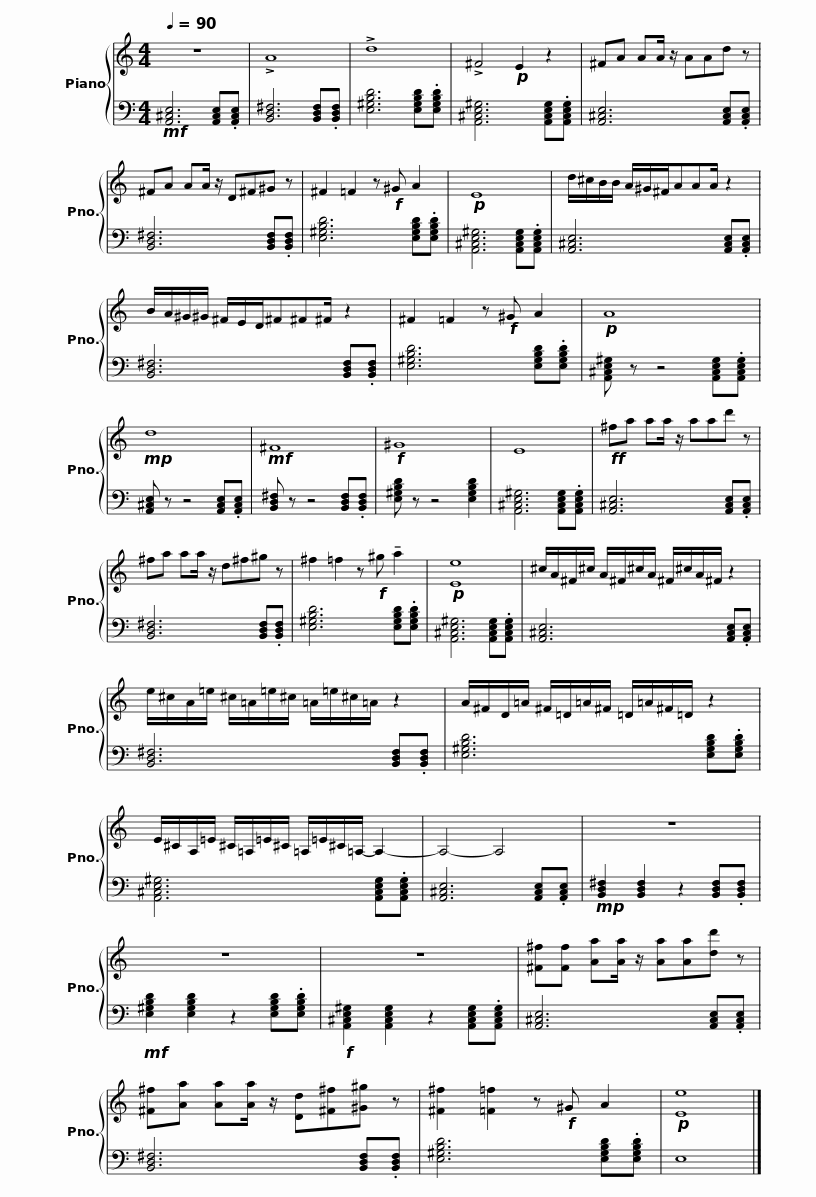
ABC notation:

X:1
%%score { 1 | 2 }
L:1/8
Q:1/4=90
M:4/4
I:linebreak $
K:C
V:1 treble
V:2 bass
V:1
 z8 | !>!A8 | !>!d8 | !>!^F4!p! E2 z2 | ^FA AA/ z/ AAd z | %5
 ^FA AA/ z/ D^F^G z |$ ^F2 =F2 z!f! ^G A2 |!p! E8 | d/^c/B/B/ A/^G/^F/AAA/ z2 | B/A/^G/^G/ ^F/E/D/^F^F^F/ z2 |$ %10
 ^F2 =F2 z!f! ^G A2 |!p! A8 |!mp! d8 |!mf! ^F8 |!f! ^G8 | %15
 E8 |$!ff! ^fa aa/ z/ aad' z | ^fa aa/ z/ d^f^g z | ^f2 =f2 z!f! ^g !tenuto!a2 |!p! [Ee]8 |$ %20
 ^c/A/^F/^c/ A/^F/^c/A/ ^F/^c/A/^F/ z2 | e/^c/A/=e/ ^c/=A/=e/^c/ =A/=e/^c/=A/ z2 |$ A/^F/D/=A/ ^F/=D/=A/^F/ =D/=A/^F/=D/ z2 | E/^C/A,/=E/ ^C/=A,/=E/^C/ =A,/=E/^C/=A,/- A,2- |$ A,4- A,4 | %25
 z8 | z8 | z8 | [^F^f][Ff] [Aa][Aa]/ z/ [Aa][Aa][dd'] z | [^F^f][Aa] [Aa][Aa]/ z/ [Dd][^F^f][^G^g] z |$ %30
 [^F^f]2 [=F=f]2 z!f! ^G A2 |!p! [Ee]8 |] %32
V:2
!mf! [A,,^C,E,]6 [A,,C,E,].[A,,C,E,] | [B,,D,^F,]6 [B,,D,F,].[B,,D,F,] | [E,^G,B,D]6 [E,G,B,D].[E,G,B,D] | [A,,^C,E,^G,]6 [A,,C,E,G,].[A,,C,E,G,] | [A,,^C,E,]6 [A,,C,E,].[A,,C,E,] | %5
 [B,,D,^F,]6 [B,,D,F,].[B,,D,F,] |$ [E,^G,B,D]6 [E,G,B,D].[E,G,B,D] | [A,,^C,E,^G,]6 [A,,C,E,G,].[A,,C,E,G,] | [A,,^C,E,]6 [A,,C,E,].[A,,C,E,] | [B,,D,^F,]6 [B,,D,F,].[B,,D,F,] |$ %10
 [E,^G,B,D]6 [E,G,B,D].[E,G,B,D] | [A,,^C,E,^G,] z z4 [A,,C,E,G,].[A,,C,E,G,] | [A,,^C,E,] z z4 [A,,C,E,].[A,,C,E,] | [B,,D,^F,] z z4 [B,,D,F,].[B,,D,F,] | [E,^G,B,D] z z4 [E,G,B,D]2 | %15
 [A,,^C,E,^G,]6 [A,,C,E,G,].[A,,C,E,G,] |$ [A,,^C,E,]6 [A,,C,E,].[A,,C,E,] | [B,,D,^F,]6 [B,,D,F,].[B,,D,F,] | [E,^G,B,D]6 [E,G,B,D].[E,G,B,D] | [A,,^C,E,^G,]6 [A,,C,E,G,].[A,,C,E,G,] |$ %20
 [A,,^C,E,]6 [A,,C,E,].[A,,C,E,] | [B,,D,^F,]6 [B,,D,F,].[B,,D,F,] |$ [E,^G,B,D]6 [E,G,B,D].[E,G,B,D] | [A,,^C,E,^G,]6 [A,,C,E,G,].[A,,C,E,G,] |$ [A,,^C,E,]6 [A,,C,E,].[A,,C,E,] | %25
!mp! [B,,D,^F,]2 [B,,D,F,]2 z2 [B,,D,F,].[B,,D,F,] |!mf! [E,^G,B,D]2 [E,G,B,D]2 z2 [E,G,B,D].[E,G,B,D] |!f! [A,,^C,E,^G,]2 [A,,C,E,G,]2 z2 [A,,C,E,G,].[A,,C,E,G,] | [A,,^C,E,]6 [A,,C,E,].[A,,C,E,] | [B,,D,^F,]6 [B,,D,F,].[B,,D,F,] |$ %30
 [E,^G,B,D]6 [E,G,B,D].[E,G,B,D] | E,8 |] %32
